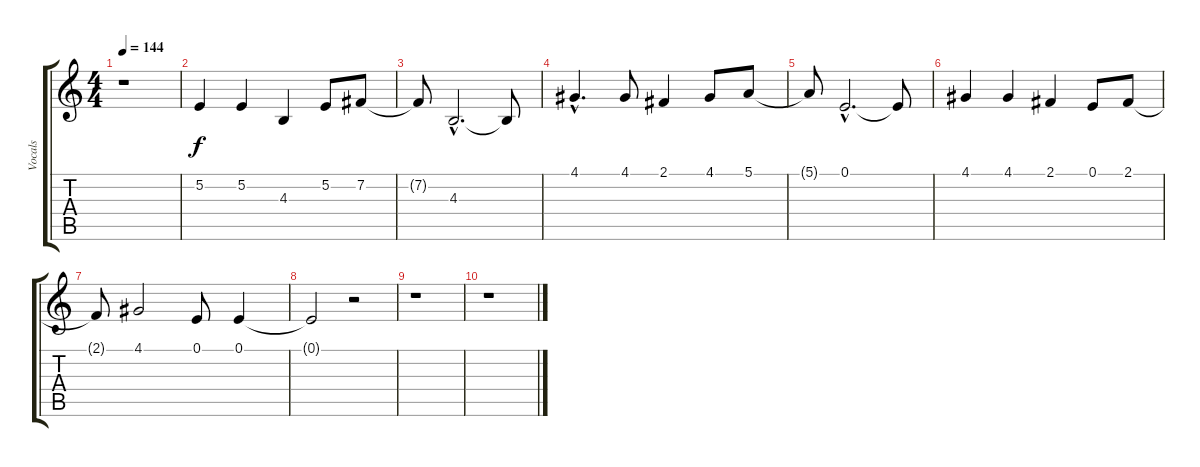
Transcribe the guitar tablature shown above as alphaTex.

\track ("Vocals" "Vocals") {instrument baritonesax}
\staff {score tabs}
\tuning (E4 B3 G3 D3 A2 E2) {hide}
\ts (4 4)
\tempo 144
\clef g2
\ks c
r.1{dy f} |
5.2.4 5.2.4 4.3.4 5.2.8 7.2.8 |
7.2{t}.8 4.3{hac}.2{d} 4.3{t}.8 |
4.1{hac}.4{d} 4.1.8 2.1.4 4.1.8 5.1.8 |
5.1{t}.8 0.1{hac}.2{d} 0.1{t}.8 |
4.1.4 4.1.4 2.1.4 0.1.8 2.1.8 |
2.1{t}.8 4.1.2 0.1.8 0.1.4 |
0.1{t}.2 r.2 |
r.1 |
r.1
